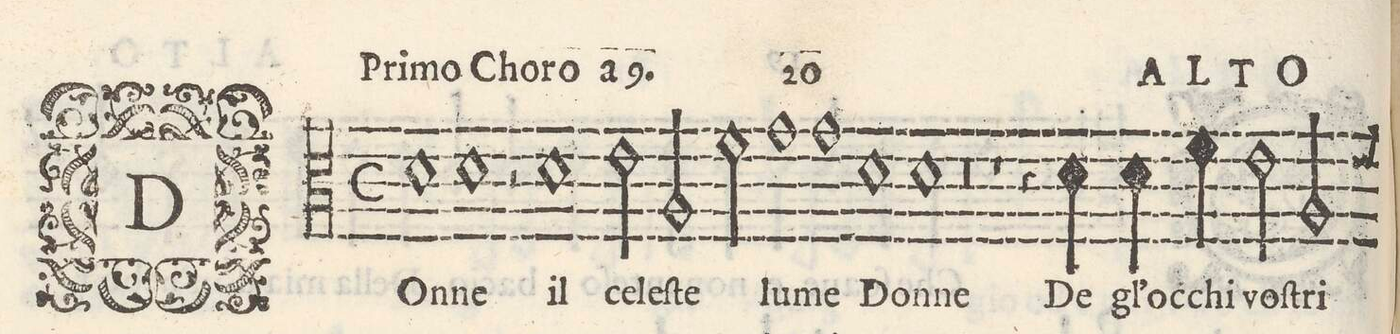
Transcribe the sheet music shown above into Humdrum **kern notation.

**kern	**text
*I"ALTO	*
*clefC3	*
*k[]	*
*met(C)	*
*M2/1	*
1d	DOn-
1d	-ne
=2-	=2-
2r	.
1d	il
2e\	ce-
=3-	=3-
2A/	-leſ-
2f\	-te
1g	lu-
=4-	=4-
1g	-me
1ryy	.
=5-	=5-
1d	Don-
1d	-ne
=6-	=6-
0r	.
=7-	=7-
1r	.
4r	.
4d\	De
4d\	gl`oc-
4f\	-chi
=8-	=8-
2e\	voſ-
2A/	-tri
*custos:e	*
*-	*-
